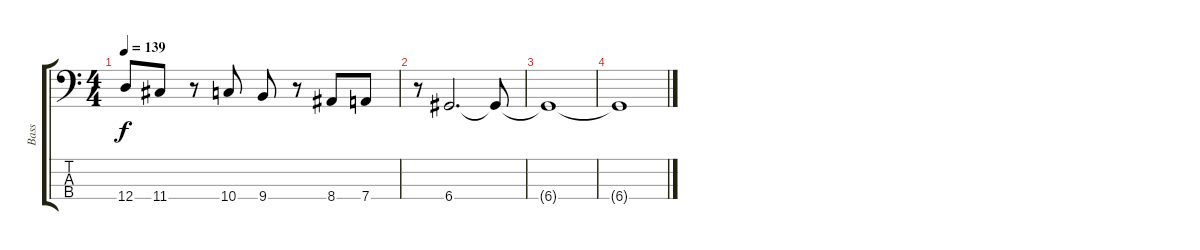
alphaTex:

\track ("Bass" "Bass") {instrument electricbassfinger}
\staff {score tabs}
\tuning (G2 D2 A1 D1) {hide}
\ts (4 4)
\tempo 139
\clef f4
\ks c
12.4.8{dy f} 11.4.8 r.8 10.4.8 9.4.8 r.8 8.4.8 7.4.8 |
r.8 6.4.2{d} 6.4{t}.8 |
6.4{t}.1 |
6.4{t}.1
